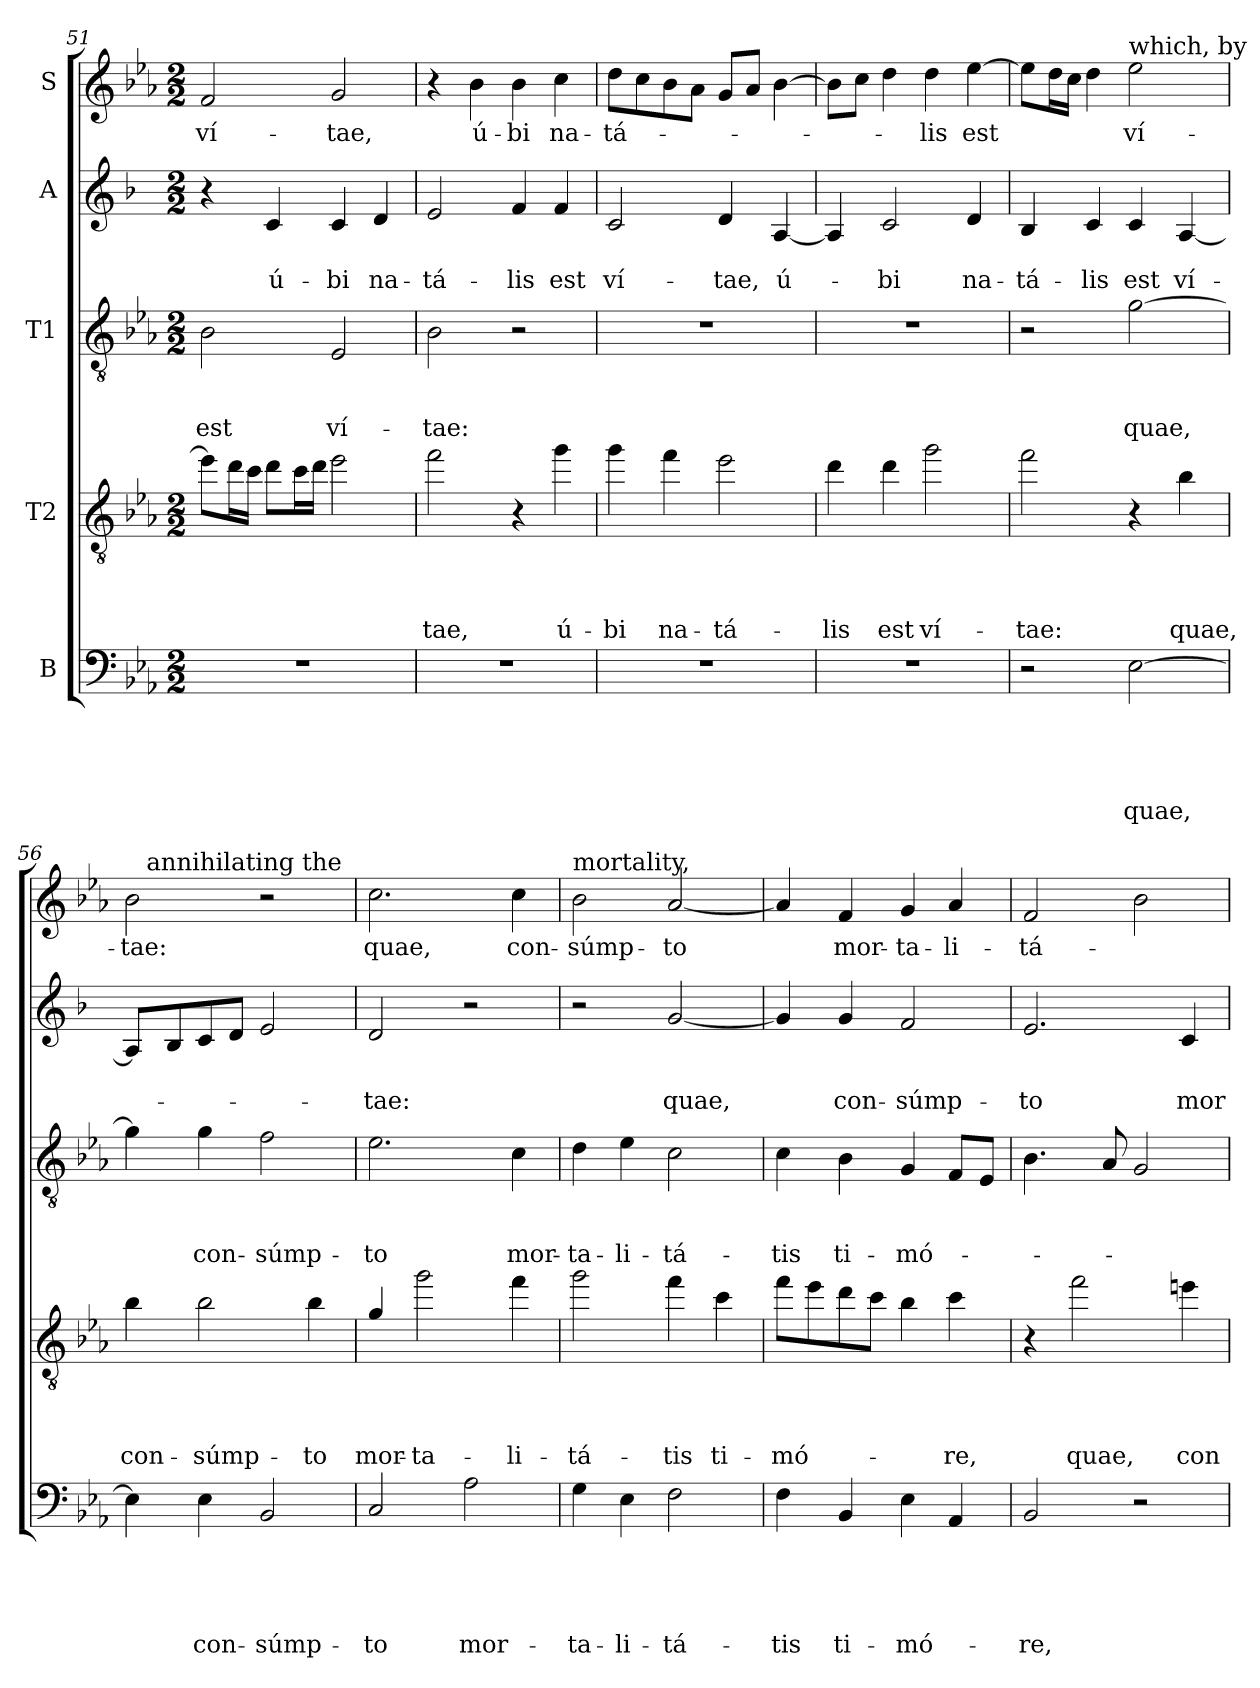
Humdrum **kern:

**kern	**text	**text	**text	**text	**text	**kern	**text	**text	**text	**text	**kern	**text	**text	**text	**kern	**text	**text	**kern	**text
*part5	*part5	*part5	*part5	*part5	*part5	*part4	*part4	*part4	*part4	*part4	*part3	*part3	*part3	*part3	*part2	*part2	*part2	*part1	*part1
*staff5	*staff5	*staff5	*staff5	*staff5	*staff5	*staff4	*staff4	*staff4	*staff4	*staff4	*staff3	*staff3	*staff3	*staff3	*staff2	*staff2	*staff2	*staff1	*staff1
*I"B	*	*	*	*	*	*I"T2	*	*	*	*	*I"T1	*	*	*	*I"A	*	*	*I"S	*
*clefF4	*	*	*	*	*	*clefGv2	*	*	*	*	*clefGv2	*	*	*	*clefG2	*	*	*clefG2	*
*	*	*	*	*	*	*ITrd8c14	*	*	*	*	*	*	*	*	*ITrd1c2	*	*	*	*
*k[b-e-a-]	*	*	*	*	*	*k[b-e-a-]	*	*	*	*	*k[b-e-a-]	*	*	*	*k[b-e-a-]	*	*	*k[b-e-a-]	*
*E-:	*	*	*	*	*	*E-:	*	*	*	*	*E-:	*	*	*	*E-:	*	*	*E-:	*
*M2/2	*	*	*	*	*	*M2/2	*	*	*	*	*M2/2	*	*	*	*M2/2	*	*	*M2/2	*
=51	=51	=51	=51	=51	=51	=51	=51	=51	=51	=51	=51	=51	=51	=51	=51	=51	=51	=51	=51
!	!	!	!	!	!	!	!	!	!	!	!	!	!	!LO:LY:b	!	!	!	!	!LO:LY:b
1r	.	.	.	.	.	8e-\L]	.	.	.	.	2B-\	.	.	est	4r	.	.	2f/	ví-
.	.	.	.	.	.	16d\L	.	.	.	.	.	.	.	.	.	.	.	.	.
.	.	.	.	.	.	16c\JJ	.	.	.	.	.	.	.	.	.	.	.	.	.
!	!	!	!	!	!	!	!	!	!	!	!	!	!	!	!	!	!LO:LY:b	!	!
.	.	.	.	.	.	8d\L	.	.	.	.	.	.	.	.	4B-/	.	ú-	.	.
.	.	.	.	.	.	16c\L	.	.	.	.	.	.	.	.	.	.	.	.	.
.	.	.	.	.	.	16d\JJ	.	.	.	.	.	.	.	.	.	.	.	.	.
!	!	!	!	!	!	!	!	!	!	!	!	!	!	!LO:LY:b	!	!	!LO:LY:b	!	!LO:LY:b
.	.	.	.	.	.	2e-\	.	.	.	.	2E-/	.	.	ví-	4B-/	.	-bi	2g/	-tae,
!	!	!	!	!	!	!	!	!	!	!	!	!	!	!	!	!	!LO:LY:b	!	!
.	.	.	.	.	.	.	.	.	.	.	.	.	.	.	4c/	.	na-	.	.
=52	=52	=52	=52	=52	=52	=52	=52	=52	=52	=52	=52	=52	=52	=52	=52	=52	=52	=52	=52
!	!	!	!	!	!	!	!	!	!	!LO:LY:b	!	!	!	!LO:LY:b	!	!	!LO:LY:b	!	!
1r	.	.	.	.	.	2f\	.	.	.	-tae,	2B-\	.	.	-tae:	2d/	.	-tá-	4r	.
!	!	!	!	!	!	!	!	!	!	!	!	!	!	!	!	!	!	!	!LO:LY:b
.	.	.	.	.	.	.	.	.	.	.	.	.	.	.	.	.	.	4b-\	ú-
!	!	!	!	!	!	!	!	!	!	!	!	!	!	!	!	!	!LO:LY:b	!	!LO:LY:b
.	.	.	.	.	.	4r	.	.	.	.	2r	.	.	.	4e-/	.	-lis	4b-\	-bi
!	!	!	!	!	!	!	!	!	!	!LO:LY:b	!	!	!	!	!	!	!LO:LY:b	!	!LO:LY:b
.	.	.	.	.	.	4g\	.	.	.	ú-	.	.	.	.	4e-/	.	est	4cc\	na-
!!LO:PB:g=z
=53	=53	=53	=53	=53	=53	=53	=53	=53	=53	=53	=53	=53	=53	=53	=53	=53	=53	=53	=53
!	!	!	!	!	!	!	!	!	!	!LO:LY:b	!	!	!	!	!	!	!LO:LY:b	!	!LO:LY:b
1r	.	.	.	.	.	4g\	.	.	.	-bi	1r	.	.	.	2B-/	.	ví-	8dd\L	-tá-
.	.	.	.	.	.	.	.	.	.	.	.	.	.	.	.	.	.	8cc\	.
!	!	!	!	!	!	!	!	!	!	!LO:LY:b	!	!	!	!	!	!	!	!	!
.	.	.	.	.	.	4f\	.	.	.	na-	.	.	.	.	.	.	.	8b-\	.
.	.	.	.	.	.	.	.	.	.	.	.	.	.	.	.	.	.	8a-\J	.
!	!	!	!	!	!	!	!	!	!	!LO:LY:b	!	!	!	!	!	!	!LO:LY:b	!	!
.	.	.	.	.	.	2e-\	.	.	.	-tá-	.	.	.	.	4c/	.	-tae,	8g/L	.
.	.	.	.	.	.	.	.	.	.	.	.	.	.	.	.	.	.	8a-/J	.
!	!	!	!	!	!	!	!	!	!	!	!	!	!	!	!	!	!LO:LY:b	!	!
.	.	.	.	.	.	.	.	.	.	.	.	.	.	.	[4G/	.	ú-	[4b-\	.
=54	=54	=54	=54	=54	=54	=54	=54	=54	=54	=54	=54	=54	=54	=54	=54	=54	=54	=54	=54
!	!	!	!	!	!	!	!	!	!	!LO:LY:b	!	!	!	!	!	!	!	!	!
1r	.	.	.	.	.	4d\	.	.	.	-lis	1r	.	.	.	4G/]	.	.	8b-\L]	.
.	.	.	.	.	.	.	.	.	.	.	.	.	.	.	.	.	.	8cc\J	.
!	!	!	!	!	!	!	!	!	!	!LO:LY:b	!	!	!	!	!	!	!LO:LY:b	!	!
.	.	.	.	.	.	4d\	.	.	.	est	.	.	.	.	2B-/	.	-bi	4dd\	.
!	!	!	!	!	!	!	!	!	!	!LO:LY:b	!	!	!	!	!	!	!	!	!LO:LY:b
.	.	.	.	.	.	2g\	.	.	.	ví-	.	.	.	.	.	.	.	4dd\	-lis
!	!	!	!	!	!	!	!	!	!	!	!	!	!	!	!	!	!LO:LY:b	!	!LO:LY:b
.	.	.	.	.	.	.	.	.	.	.	.	.	.	.	4c/	.	na-	[4ee-\	est
=55	=55	=55	=55	=55	=55	=55	=55	=55	=55	=55	=55	=55	=55	=55	=55	=55	=55	=55	=55
!	!	!	!	!	!	!	!	!	!	!LO:LY:b	!	!	!	!	!	!	!LO:LY:b	!	!
2r	.	.	.	.	.	2f\	.	.	.	-tae:	2r	.	.	.	4A-/	.	-tá-	8ee-\L]	.
.	.	.	.	.	.	.	.	.	.	.	.	.	.	.	.	.	.	16dd\L	.
.	.	.	.	.	.	.	.	.	.	.	.	.	.	.	.	.	.	16cc\JJ	.
!	!	!	!	!	!	!	!	!	!	!	!	!	!	!	!	!	!LO:LY:b	!	!
.	.	.	.	.	.	.	.	.	.	.	.	.	.	.	4B-/	.	-lis	4dd\	.
!	!	!	!	!	!	!	!	!	!	!	!	!	!	!	!	!	!	!LO:TX:a:t=which, by	!
!	!	!	!	!	!LO:LY:b	!	!	!	!	!	!	!	!	!LO:LY:b	!	!	!LO:LY:b	!	!LO:LY:b
[2E-\	.	.	.	.	quae,	4r	.	.	.	.	[2g\	.	.	quae,	4B-/	.	est	2ee-\	ví-
!	!	!	!	!	!	!	!	!	!	!LO:LY:b	!	!	!	!	!	!	!LO:LY:b	!	!
.	.	.	.	.	.	4B-\	.	.	.	quae,	.	.	.	.	[4G/	.	ví-	.	.
=56	=56	=56	=56	=56	=56	=56	=56	=56	=56	=56	=56	=56	=56	=56	=56	=56	=56	=56	=56
!	!	!	!	!	!	!	!	!	!	!LO:LY:b	!	!	!	!	!	!	!	!	!LO:LY:b
*	*	*	*	*	*	*	*	*	*	*	*	*	*	*	*	*	*	*^	*
4E-\]	.	.	.	.	.	4B-\	.	.	.	con-	4g\]	.	.	.	8G/L]	.	.	2b-\	16ryy	-tae:
!	!	!	!	!	!	!	!	!	!	!	!	!	!	!	!	!	!	!	!LO:TX:a:t=annihilating the	!
.	.	.	.	.	.	.	.	.	.	.	.	.	.	.	.	.	.	.	2...ryy	.
.	.	.	.	.	.	.	.	.	.	.	.	.	.	.	8A-/	.	.	.	.	.
!	!	!	!	!	!LO:LY:b	!	!	!	!	!LO:LY:b	!	!	!	!LO:LY:b	!	!	!	!	!	!
4E-\	.	.	.	.	con-	2B-\	.	.	.	-súmp-	4g\	.	.	con-	8B-/	.	.	.	.	.
.	.	.	.	.	.	.	.	.	.	.	.	.	.	.	8c/J	.	.	.	.	.
!	!	!	!	!	!LO:LY:b	!	!	!	!	!	!	!	!	!LO:LY:b	!	!	!	!	!	!
2BB-/	.	.	.	.	-súmp-	.	.	.	.	.	2f\	.	.	-súmp-	2d/	.	.	2r	.	.
!	!	!	!	!	!	!	!	!	!	!LO:LY:b	!	!	!	!	!	!	!	!	!	!
.	.	.	.	.	.	4B-\	.	.	.	-to	.	.	.	.	.	.	.	.	.	.
=57	=57	=57	=57	=57	=57	=57	=57	=57	=57	=57	=57	=57	=57	=57	=57	=57	=57	=57	=57	=57
!	!	!	!	!	!	!	!	!	!	!	!	!	!	!	!	!	!	!LO:TX:a:t=fear of	!	!
!	!	!	!	!	!LO:LY:b	!	!	!	!	!LO:LY:b	!	!	!	!LO:LY:b	!	!	!LO:LY:b	!	!	!LO:LY:b
*	*	*	*	*	*	*	*	*	*	*	*	*	*	*	*	*	*	*v	*v	*
2C/	.	.	.	.	-to	4G/	.	.	.	mor-	2.e-\	.	.	-to	2c/	.	-tae:	2.cc\	quae,
!	!	!	!	!	!	!	!	!	!	!LO:LY:b	!	!	!	!	!	!	!	!	!
.	.	.	.	.	.	2g\	.	.	.	-ta-	.	.	.	.	.	.	.	.	.
!	!	!	!	!	!LO:LY:b	!	!	!	!	!	!	!	!	!	!	!	!	!	!
2A-\	.	.	.	.	mor-	.	.	.	.	.	.	.	.	.	2r	.	.	.	.
!	!	!	!	!	!	!	!	!	!	!LO:LY:b	!	!	!	!LO:LY:b	!	!	!	!	!LO:LY:b
.	.	.	.	.	.	4f\	.	.	.	-li-	4c\	.	.	mor-	.	.	.	4cc\	con-
!!LO:LB:g=z
=58	=58	=58	=58	=58	=58	=58	=58	=58	=58	=58	=58	=58	=58	=58	=58	=58	=58	=58	=58
!	!	!	!	!	!	!	!	!	!	!	!	!	!	!	!	!	!	!LO:TX:a:t=mortality,	!
!	!	!	!	!	!LO:LY:b	!	!	!	!	!LO:LY:b	!	!	!	!LO:LY:b	!	!	!	!	!LO:LY:b
4G\	.	.	.	.	-ta-	2g\	.	.	.	-tá-	4d\	.	.	-ta-	2r	.	.	2b-\	-súmp-
!	!	!	!	!	!LO:LY:b	!	!	!	!	!	!	!	!	!LO:LY:b	!	!	!	!	!
4E-\	.	.	.	.	-li-	.	.	.	.	.	4e-\	.	.	-li-	.	.	.	.	.
!	!	!	!	!	!LO:LY:b	!	!	!	!	!LO:LY:b	!	!	!	!LO:LY:b	!	!	!LO:LY:b	!	!LO:LY:b
2F\	.	.	.	.	-tá-	4f\	.	.	.	-tis	2c\	.	.	-tá-	[2f/	.	quae,	[2a-/	-to
!	!	!	!	!	!	!	!	!	!	!LO:LY:b	!	!	!	!	!	!	!	!	!
.	.	.	.	.	.	4c\	.	.	.	ti-	.	.	.	.	.	.	.	.	.
=59	=59	=59	=59	=59	=59	=59	=59	=59	=59	=59	=59	=59	=59	=59	=59	=59	=59	=59	=59
!	!	!	!	!	!LO:LY:b	!	!	!	!	!LO:LY:b	!	!	!	!LO:LY:b	!	!	!	!	!
4F\	.	.	.	.	-tis	8f\L	.	.	.	-mó-	4c\	.	.	-tis	4f/]	.	.	4a-/]	.
.	.	.	.	.	.	8e-\	.	.	.	.	.	.	.	.	.	.	.	.	.
!	!	!	!	!	!LO:LY:b	!	!	!	!	!	!	!	!	!LO:LY:b	!	!	!LO:LY:b	!	!LO:LY:b
4BB-/	.	.	.	.	ti-	8d\	.	.	.	.	4B-\	.	.	ti-	4f/	.	con-	4f/	mor-
.	.	.	.	.	.	8c\J	.	.	.	.	.	.	.	.	.	.	.	.	.
!	!	!	!	!	!LO:LY:b	!	!	!	!	!	!	!	!	!LO:LY:b	!	!	!LO:LY:b	!	!LO:LY:b
4E-\	.	.	.	.	-mó-	4B-\	.	.	.	.	4G/	.	.	-mó-	2e-/	.	-súmp-	4g/	-ta-
!	!	!	!	!	!	!	!	!	!	!LO:LY:b	!	!	!	!	!	!	!	!	!LO:LY:b
4AA-/	.	.	.	.	.	4c\	.	.	.	-re,	8F/L	.	.	.	.	.	.	4a-/	-li-
.	.	.	.	.	.	.	.	.	.	.	8E-/J	.	.	.	.	.	.	.	.
=60	=60	=60	=60	=60	=60	=60	=60	=60	=60	=60	=60	=60	=60	=60	=60	=60	=60	=60	=60
!	!	!	!	!	!LO:LY:b	!	!	!	!	!	!	!	!	!	!	!	!LO:LY:b	!	!LO:LY:b
2BB-/	.	.	.	.	-re,	4r	.	.	.	.	4.B-\	.	.	.	2.d/	.	-to	2f/	-tá-
!	!	!	!	!	!	!	!	!	!	!LO:LY:b	!	!	!	!	!	!	!	!	!
.	.	.	.	.	.	2f\	.	.	.	quae,	.	.	.	.	.	.	.	.	.
.	.	.	.	.	.	.	.	.	.	.	8A-/	.	.	.	.	.	.	.	.
2r	.	.	.	.	.	.	.	.	.	.	2G/	.	.	.	.	.	.	2b-\	.
!	!	!	!	!	!	!	!	!	!	!LO:LY:b	!	!	!	!	!	!	!LO:LY:b	!	!
.	.	.	.	.	.	4e\	.	.	.	con-	.	.	.	.	4B-/	.	mor-	.	.
=	=	=	=	=	=	=	=	=	=	=	=	=	=	=	=	=	=	=	=
*-	*-	*-	*-	*-	*-	*-	*-	*-	*-	*-	*-	*-	*-	*-	*-	*-	*-	*-	*-
